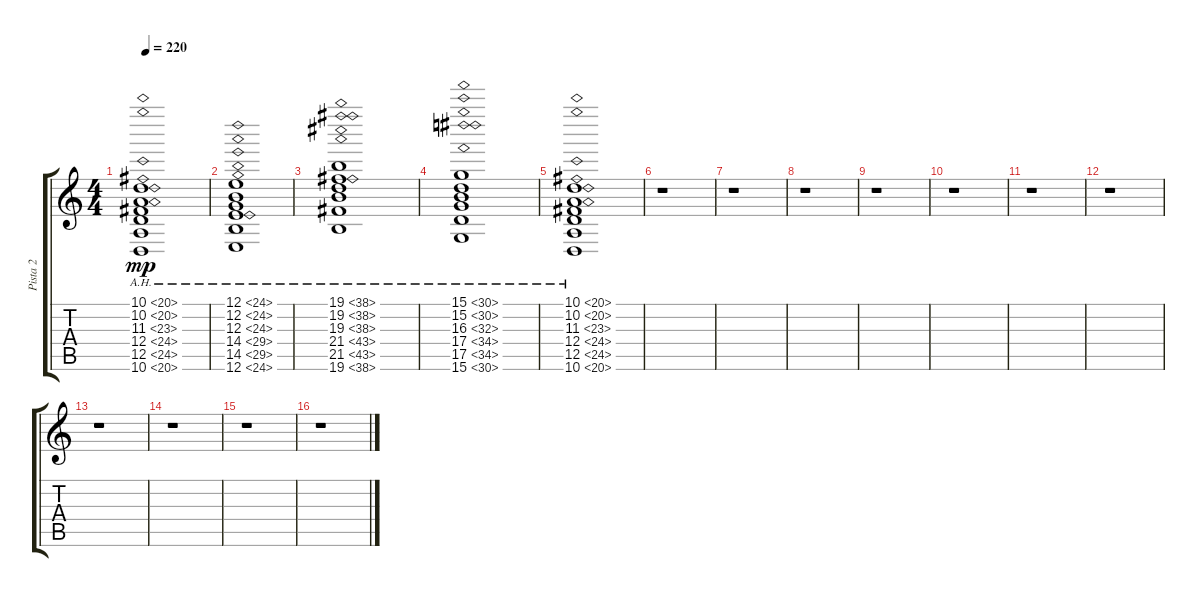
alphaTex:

\track ("Pista 2" "Pista 2") {instrument tubularbells}
\staff {score tabs}
\tuning (E4 B3 G3 D3 A2 E2) {hide}
\ts (4 4)
\tempo 220
\clef g2
\ks c
(10.1{ah 10} 10.2{ah 10} 11.3{ah 12} 12.4{ah 12} 12.5{ah 12} 10.6{ah 10}).1{dy mp} |
(12.1{ah 12} 12.2{ah 12} 12.3{ah 12} 14.4{ah 15} 14.5{ah 15} 12.6{ah 12}).1 |
(19.1{ah 19} 19.2{ah 19} 19.3{ah 19} 21.4{ah 22} 21.5{ah 22} 19.6{ah 19}).1 |
(15.1{ah 15} 15.2{ah 15} 16.3{ah 16} 17.4{ah 17} 17.5{ah 17} 15.6{ah 15}).1 |
(10.1{ah 10} 10.2{ah 10} 11.3{ah 12} 12.4{ah 12} 12.5{ah 12} 10.6{ah 10}).1 |
r.1 |
r.1 |
r.1 |
r.1 |
r.1 |
r.1 |
r.1 |
r.1 |
r.1 |
r.1 |
r.1
